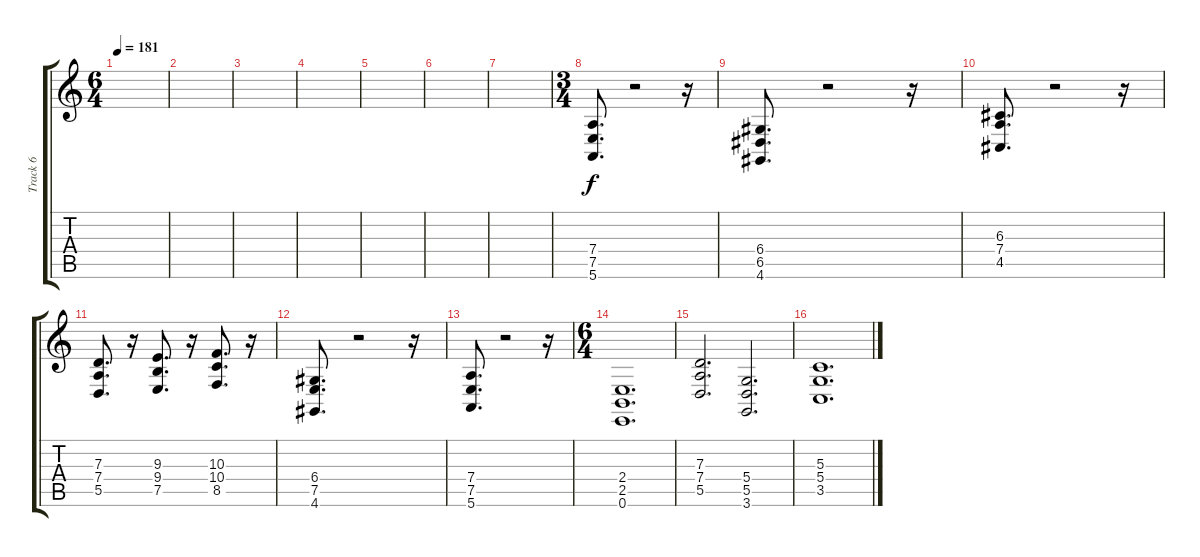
\track ("Track 6" "Track 6") {instrument pad4choir}
\staff {score tabs}
\tuning (E4 B3 G3 D3 A2 E2) {hide}
\ts (6 4)
\tempo 181
\clef g2
\ks c
|
|
|
|
|
|
|
\ts (3 4)
(7.4 7.5 5.6).8{d volume 14 instrument distortionguitar} r.2 r.16 |
(6.4 6.5 4.6).8{d} r.2 r.16 |
(6.3 7.4 4.5).8{d} r.2 r.16 |
(7.3 7.4 5.5).8{d} r.16 (9.3 9.4 7.5).8{d} r.16 (10.3 10.4 8.5).8{d} r.16 |
(6.4 7.5 4.6).8{d} r.2 r.16 |
(7.4 7.5 5.6).8{d} r.2 r.16 |
\ts (6 4)
(2.4 2.5 0.6).1{d} |
(7.3 7.4 5.5).2{d} (5.4 5.5 3.6).2{d} |
(5.3 5.4 3.5).1{d}
